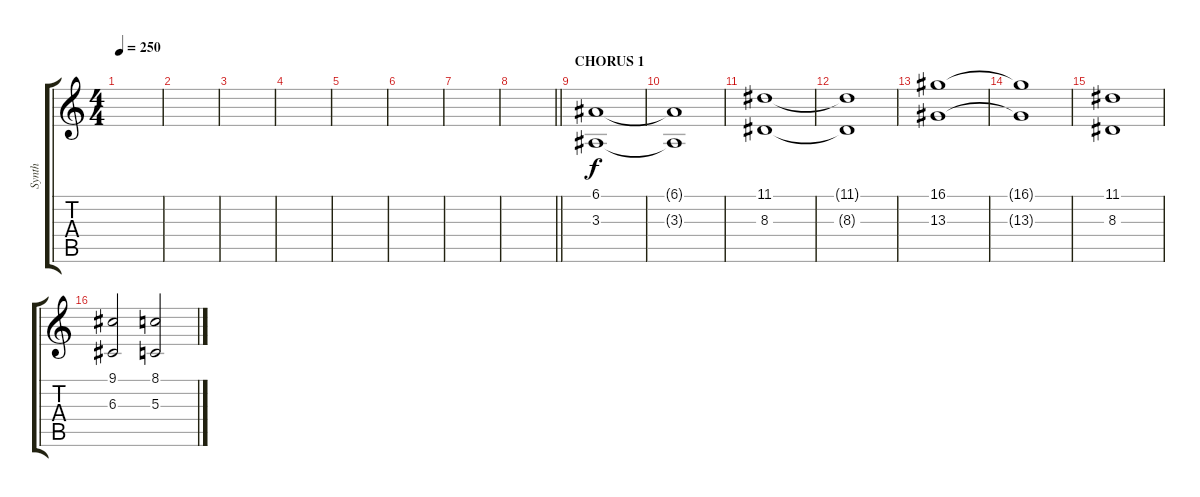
\track ("Synth " "Synth ") {instrument pad2warm}
\staff {score tabs}
\tuning (E4 B3 G3 D3 A2 E2) {hide}
\ts (4 4)
\tempo 250
\clef g2
\ks c
|
|
|
|
|
|
|
\barLineRight lightlight
|
\section ("" "CHORUS 1")
(6.1 3.3).1{volume 13 instrument synthstrings1} |
(6.1{t} 3.3{t}).1 |
(11.1 8.3).1 |
(11.1{t} 8.3{t}).1 |
(16.1 13.3).1 |
(16.1{t} 13.3{t}).1 |
(11.1 8.3).1 |
(9.1 6.3).2 (8.1 5.3).2
